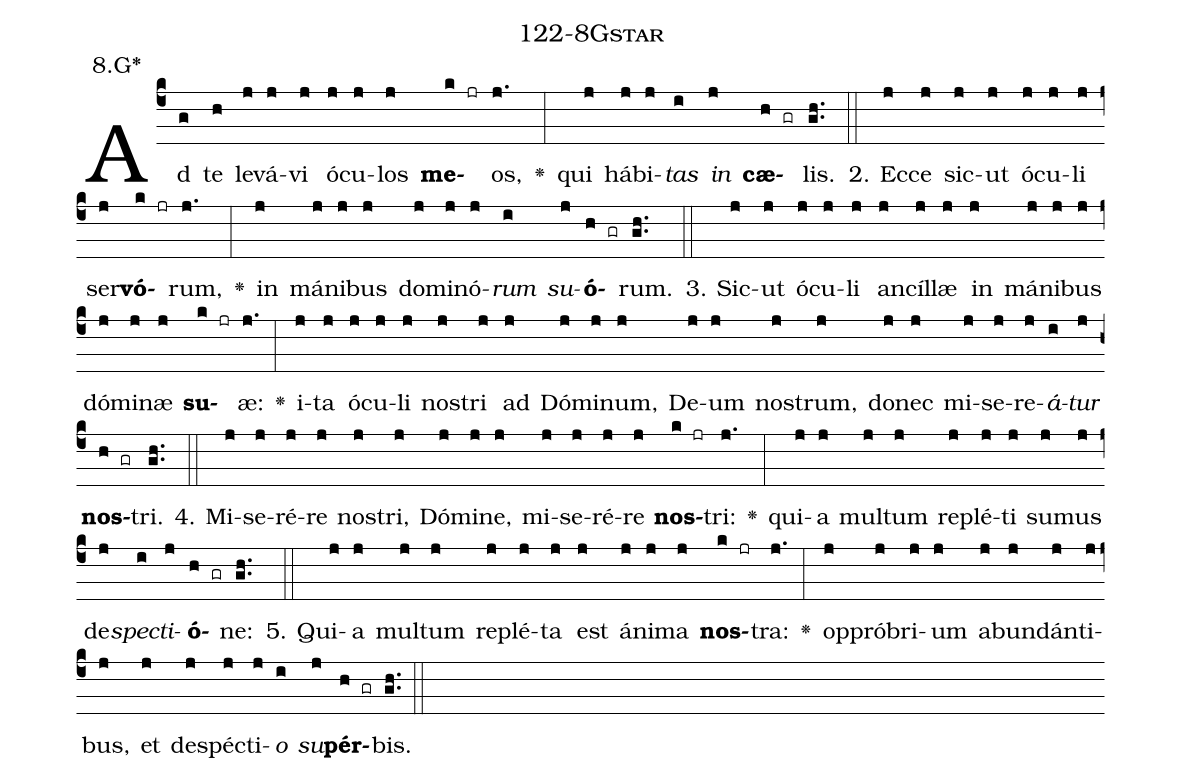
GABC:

name: 122-8Gstar;
annotation: 8.G*;
%%
(c4)Ad(g) te(h) le(j)vá(j)vi(j) ó(j)cu(j)los(j) <b>me</b>(k jr)os,(j.) <v>\greheightstar</v>(:) qui(j) há(j)bi(j)<i>tas</i>(i) <i>in</i>(j) <b>cæ</b>(h gr)lis.(gh..) (::)
2. Ec(j)ce(j) sic(j)ut(j) ó(j)cu(j)li(j) ser(j)<b>vó</b>(k jr)rum,(j.) <v>\greheightstar</v>(:) in(j) má(j)ni(j)bus(j) do(j)mi(j)nó(j)<i>rum</i>(i) <i>su</i>(j)<b>ó</b>(h gr)rum.(gh..) (::)
3. Sic(j)ut(j) ó(j)cu(j)li(j) an(j)cíl(j)læ(j) in(j) má(j)ni(j)bus(j) dó(j)mi(j)næ(j) <b>su</b>(k jr)æ:(j.) <v>\greheightstar</v>(:) i(j)ta(j) ó(j)cu(j)li(j) nos(j)tri(j) ad(j) Dó(j)mi(j)num,(j) De(j)um(j) nos(j)trum,(j) do(j)nec(j) mi(j)se(j)re(j)<i>á</i>(i)<i>tur</i>(j) <b>nos</b>(h gr)tri.(gh..) (::)
4. Mi(j)se(j)ré(j)re(j) nos(j)tri,(j) Dó(j)mi(j)ne,(j) mi(j)se(j)ré(j)re(j) <b>nos</b>(k jr)tri:(j.) <v>\greheightstar</v>(:) qui(j)a(j) mul(j)tum(j) re(j)plé(j)ti(j) su(j)mus(j) de(j)<i>spec</i>(i)<i>ti</i>(j)<b>ó</b>(h gr)ne:(gh..) (::)
5. Qui(j)a(j) mul(j)tum(j) re(j)plé(j)ta(j) est(j) á(j)ni(j)ma(j) <b>nos</b>(k jr)tra:(j.) <v>\greheightstar</v>(:) op(j)pró(j)bri(j)um(j) ab(j)un(j)dán(j)ti(j)bus,(j) et(j) de(j)spéc(j)ti(j)<i>o</i>(i) <i>su</i>(j)<b>pér</b>(h gr)bis.(gh..) (::)
